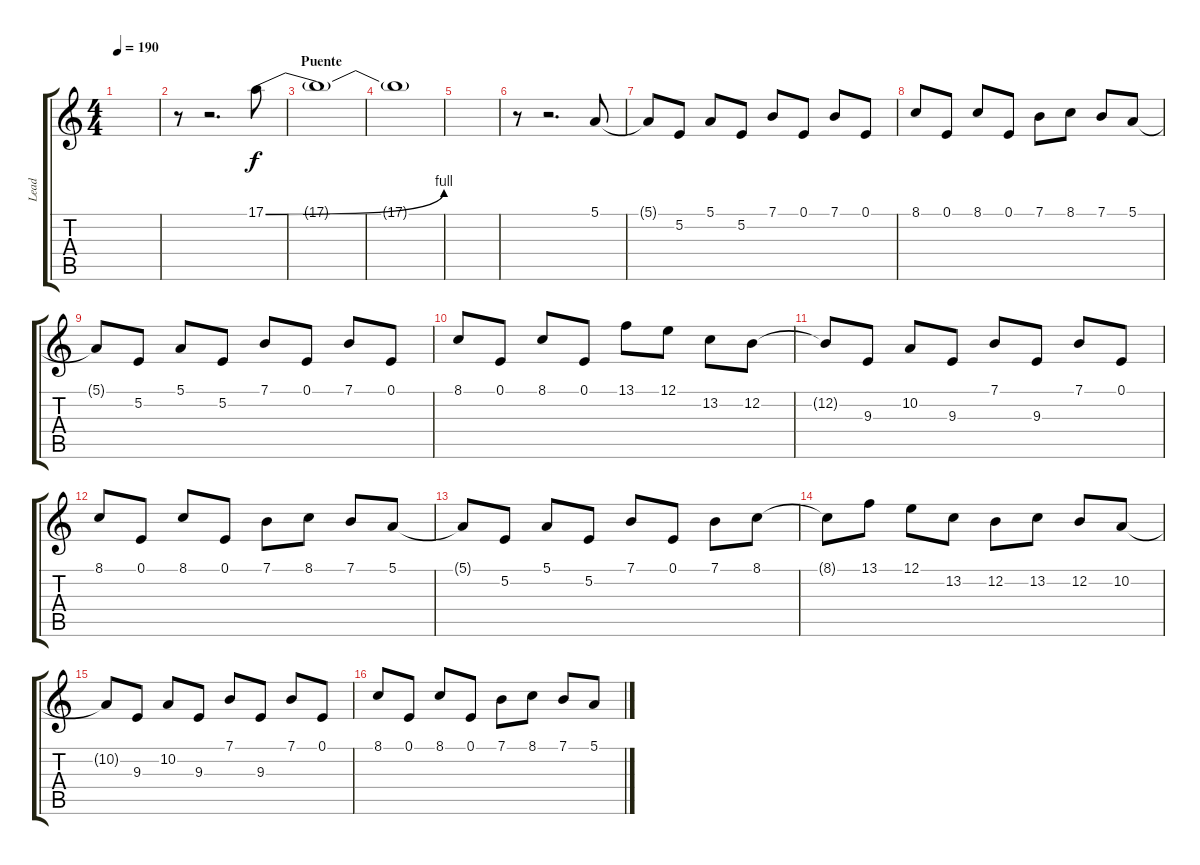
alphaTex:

\track ("Lead" "Lead") {instrument lead2sawtooth}
\staff {score tabs}
\tuning (E4 B3 G3 D3 A2 E2) {hide}
\ts (4 4)
\tempo 190
\clef g2
\ks c
|
r.8 r.2{d} 17.1{be (bend 0 0 60 4)}.8 |
\section ("" "Puente")
17.1{t}.1{volume 13} |
17.1{t}.1 |
|
r.8 r.2{d} 5.1.8{volume 11} |
5.1{t}.8 5.2.8 5.1.8 5.2.8 7.1.8 0.1.8 7.1.8 0.1.8 |
8.1.8 0.1.8 8.1.8 0.1.8 7.1.8 8.1.8 7.1.8 5.1.8 |
5.1{t}.8 5.2.8 5.1.8 5.2.8 7.1.8 0.1.8 7.1.8 0.1.8 |
8.1.8 0.1.8 8.1.8 0.1.8 13.1.8 12.1.8 13.2.8 12.2.8 |
12.2{t}.8 9.3.8 10.2.8 9.3.8 7.1.8 9.3.8 7.1.8 0.1.8 |
8.1.8 0.1.8 8.1.8 0.1.8 7.1.8 8.1.8 7.1.8 5.1.8 |
5.1{t}.8 5.2.8 5.1.8 5.2.8 7.1.8 0.1.8 7.1.8 8.1.8 |
8.1{t}.8 13.1.8 12.1.8 13.2.8 12.2.8 13.2.8 12.2.8 10.2.8 |
10.2{t}.8 9.3.8 10.2.8 9.3.8 7.1.8 9.3.8 7.1.8 0.1.8 |
8.1.8 0.1.8 8.1.8 0.1.8 7.1.8 8.1.8 7.1.8 5.1.8
